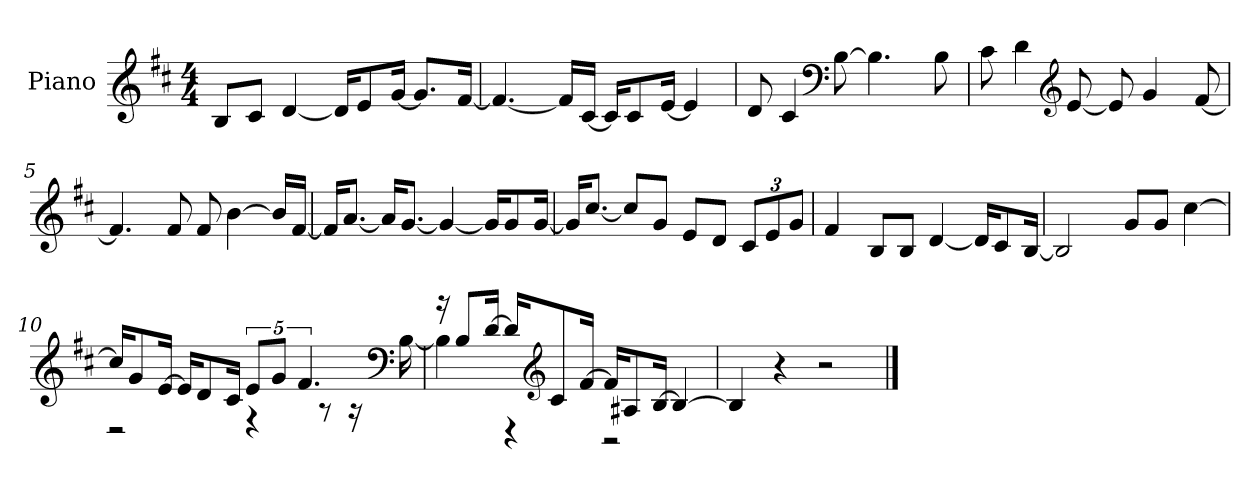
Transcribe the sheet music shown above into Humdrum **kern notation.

**kern
*part1
*staff1
*I"Piano
*I'P-no
*clefG2
*k[f#c#]
*M4/4
*MM90
=1
8B/L
8c#/J
[4d/
16d/KL]
8e/
[16g/Jk
8.g/L]
[16f#/Jk
=2
4.f#/_
16f#/LL]
[16c#/JJ
16c#/KL]
8c#/
[16e/Jk
4e/]
=3
8d/
4c#/
*clefF4
[8B\
4.B\]
8B\
=4
8c#\
4d\
*clefG2
[8e/
8e/]
4g/
[8f#/
!!LO:LB:g=z
=5
4.f#/]
8f#/
8f#/
[4b\
16b/LL]
[16f#/JJ
=6
16f#/KL]
[8.a/J
16a/KL]
[8.g/J
4g/_
16g/KL]
8g/
[16g/Jk
=7
16g/KL]
[8.cc#/J
8cc#/L]
8g/J
8e/L
8d/J
*Xbrackettup
12c#/L
12e/
12g/J
=8
4f#/
8B/L
8B/J
[4d/
16d/KL]
8c#/
[16B/Jk
=9
2B/]
8g/L
8g/J
[4cc#\
!!LO:LB:g=z
=10
*^
16cc#/KL]	2r
8g/	.
[16e/Jk	.
16e/KL]	.
8d/	.
16c#/Jk	.
*brackettup	*
10e/L	4r
10g/J	.
5.f#/	.
.	8r
.	16r
*clefF4	*
.	[16B\
=11	=11
16r	4B\]
8B/L	.
[16d/Jk	.
16d/KL]	4r
*clefG2	*
8c#/	.
[16f#/Jk	.
16f#/KL]	2r
8A#X/	.
[16B/Jk	.
4B/_	.
*v	*v
=12
4B/]
4r
2r
==
*-
